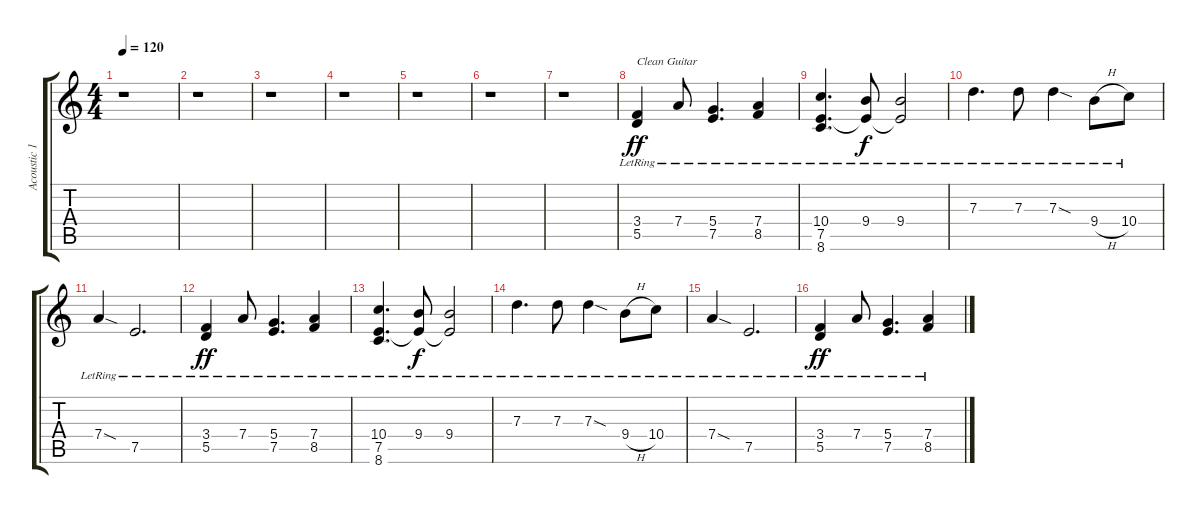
\track ("Acoustic 1" "Acoustic 1") {instrument acousticguitarnylon}
\staff {score tabs}
\tuning (E4 B3 G3 D3 A2 E2) {hide}
\ts (4 4)
\tempo 120
\clef g2
\ks c
r.1{dy f} |
r.1 |
r.1 |
r.1 |
r.1 |
r.1 |
r.1 |
(3.4{lr} 5.5{lr}).4{txt "Clean Guitar" dy ff instrument electricguitarclean} 7.4{lr}.8 (5.4{lr} 7.5{lr}).4{d} (7.4{lr} 8.5{lr}).4 |
(10.4{lr} 7.5{lr} 8.6{lr}).4{d} (9.4{lr} 7.5{t}).8{dy f} (9.4{lr} 7.5{t}).2 |
7.3{lr}.4{d} 7.3{lr}.8 7.3{sod lr}.4 9.4{h lr}.8 10.4{lr}.8 |
7.4{sod lr}.4 7.5{lr}.2{d} |
(3.4{lr} 5.5{lr}).4{dy ff} 7.4{lr}.8 (5.4{lr} 7.5{lr}).4{d} (7.4{lr} 8.5{lr}).4 |
(10.4{lr} 7.5{lr} 8.6{lr}).4{d} (9.4{lr} 7.5{t}).8{dy f} (9.4{lr} 7.5{t}).2 |
7.3{lr}.4{d} 7.3{lr}.8 7.3{sod lr}.4 9.4{h lr}.8 10.4{lr}.8 |
7.4{sod lr}.4 7.5{lr}.2{d} |
(3.4{lr} 5.5{lr}).4{dy ff} 7.4{lr}.8 (5.4{lr} 7.5{lr}).4{d} (7.4{lr} 8.5{lr}).4
